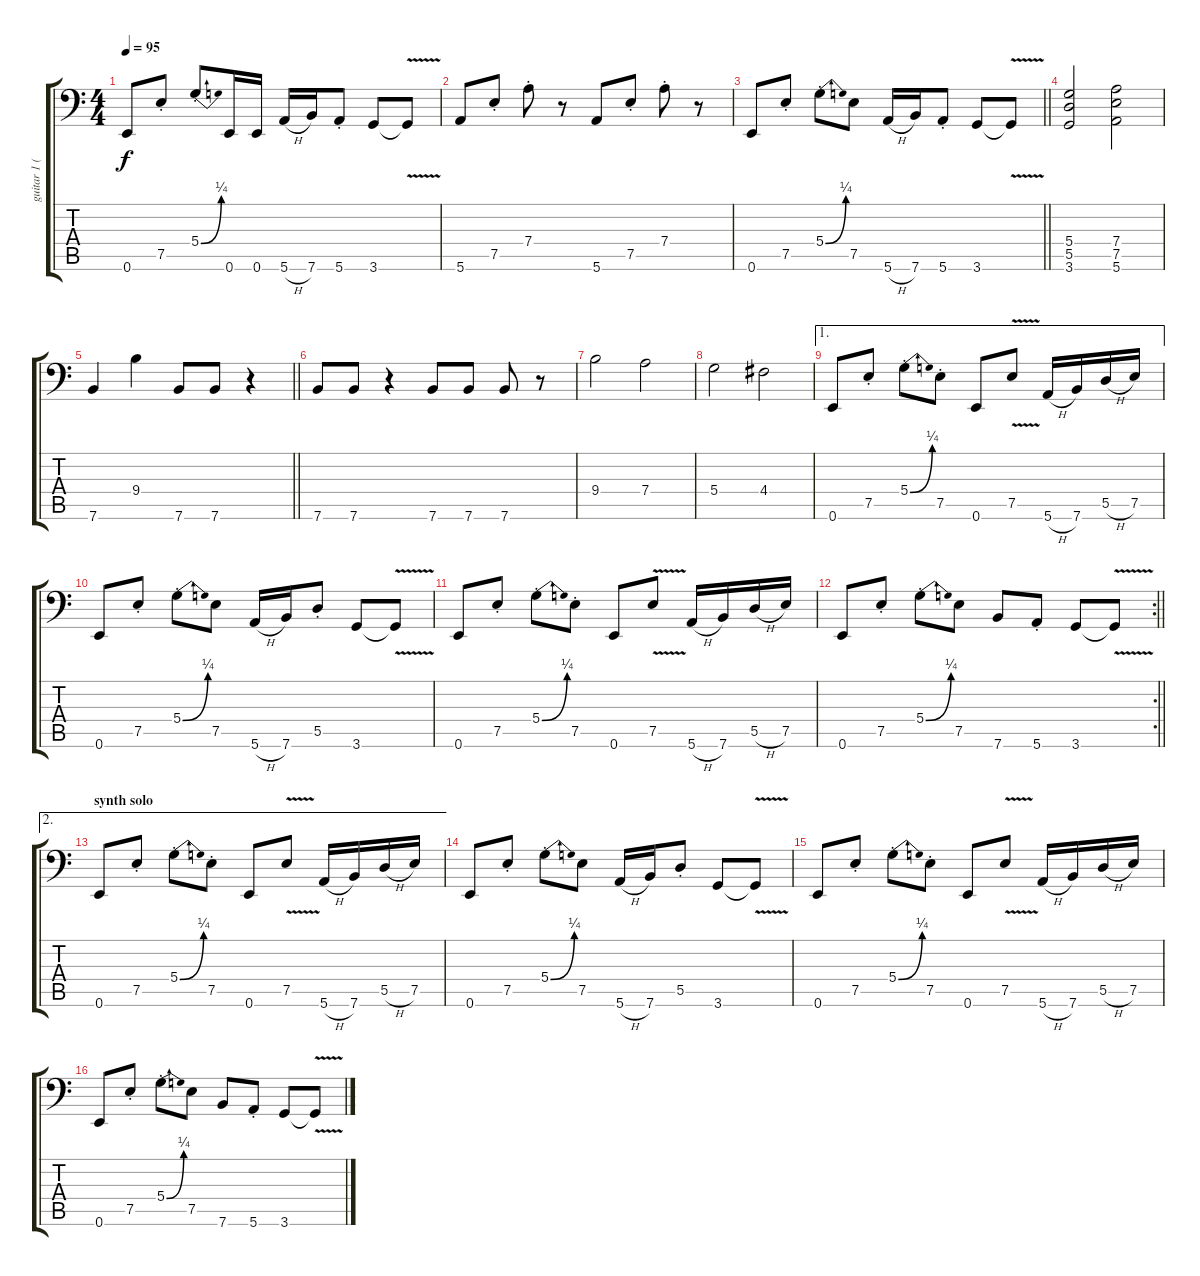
\track ("guitar 1 (octaver, down one)" "guitar 1 (") {instrument overdrivenguitar}
\staff {score tabs}
\tuning (E3 B2 G2 D2 A1 E1) {hide}
\ts (4 4)
\tempo 95
\clef f4
\ks c
0.6.8{dy f} 7.5{st}.8 5.4{be (bend 0 0 60 1) st}.8 0.6.16 0.6.16 5.6{h}.16 7.6.16 5.6{st}.8 3.6.8 3.6{v t}.8 |
5.6.8 7.5{st}.8 7.4{st}.8 r.8 5.6.8 7.5{st}.8 7.4{st}.8 r.8 |
\barLineRight lightlight
0.6.8 7.5{st}.8 5.4{be (bend 0 0 60 1) st}.8 7.5.8 5.6{h}.16 7.6.16 5.6{st}.8 3.6.8 3.6{v t}.8 |
(5.4 5.5 3.6).2 (7.4 7.5 5.6).2 |
\barLineRight lightlight
7.6.4 9.4.4 7.6.8 7.6.8 r.4 |
7.6.8 7.6.8 r.4 7.6.8 7.6.8 7.6.8 r.8 |
9.4.2 7.4.2 |
5.4.2 4.4.2 |
\ae 1
0.6.8 7.5{st}.8 5.4{be (bend 0 0 60 1) st}.8 7.5{st}.8 0.6.8 7.5{v}.8 5.6{h}.16 7.6.16 5.5{h}.16 7.5.16 |
0.6.8 7.5{st}.8 5.4{be (bend 0 0 60 1) st}.8 7.5.8 5.6{h}.16 7.6.16 5.5{st}.8 3.6.8 3.6{v t}.8 |
0.6.8 7.5{st}.8 5.4{be (bend 0 0 60 1) st}.8 7.5{st}.8 0.6.8 7.5{v}.8 5.6{h}.16 7.6.16 5.5{h}.16 7.5.16 |
\rc 2
\barLineRight lightlight
0.6.8 7.5{st}.8 5.4{be (bend 0 0 60 1) st}.8 7.5.8 7.6.8 5.6{st}.8 3.6.8 3.6{v t}.8 |
\ae 2
\section ("" "synth solo")
0.6.8 7.5{st}.8 5.4{be (bend 0 0 60 1) st}.8 7.5{st}.8 0.6.8 7.5{v}.8 5.6{h}.16 7.6.16 5.5{h}.16 7.5.16 |
0.6.8 7.5{st}.8 5.4{be (bend 0 0 60 1) st}.8 7.5.8 5.6{h}.16 7.6.16 5.5{st}.8 3.6.8 3.6{v t}.8 |
0.6.8 7.5{st}.8 5.4{be (bend 0 0 60 1) st}.8 7.5{st}.8 0.6.8 7.5{v}.8 5.6{h}.16 7.6.16 5.5{h}.16 7.5.16 |
0.6.8 7.5{st}.8 5.4{be (bend 0 0 60 1) st}.8 7.5.8 7.6.8 5.6{st}.8 3.6.8 3.6{v t}.8
